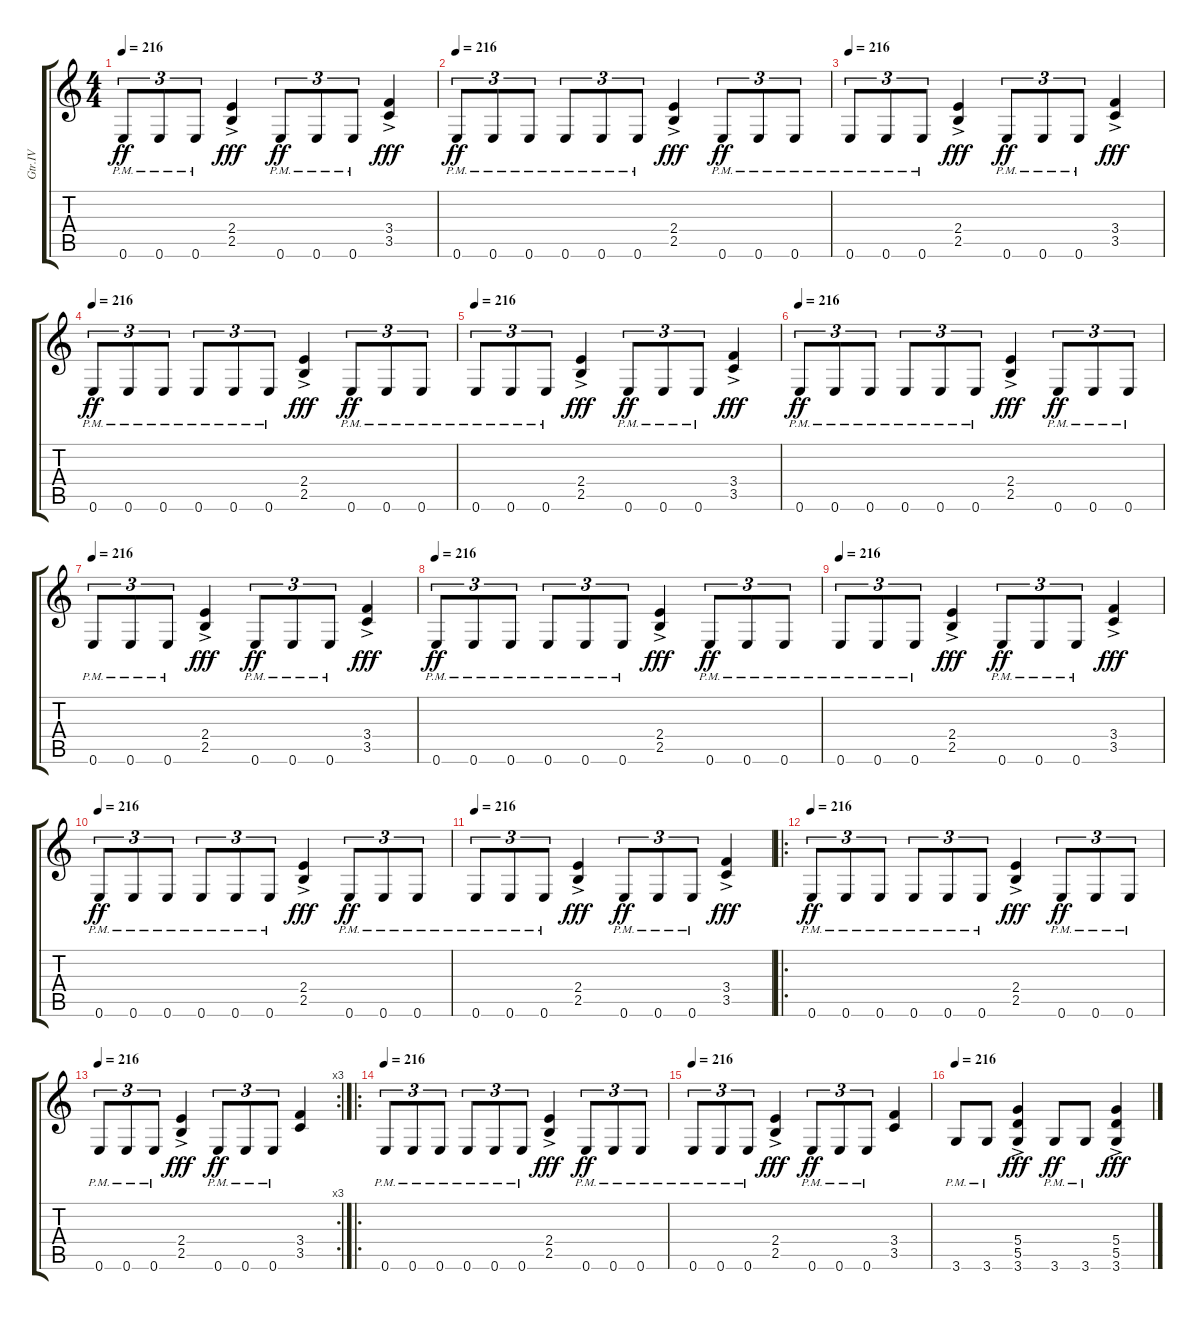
\track ("Gtr.IV" "Gtr.IV") {instrument distortionguitar}
\staff {score tabs}
\tuning (E4 B3 G3 D3 A2 E2) {hide}
\ts (4 4)
\tempo 216
\clef g2
\ks c
0.6{pm}.8{tu (3 2) dy ff} 0.6{pm}.8{tu (3 2)} 0.6{pm}.8{tu (3 2)} (2.4{ac} 2.5{ac}).4{dy fff} 0.6{pm}.8{tu (3 2) dy ff} 0.6{pm}.8{tu (3 2)} 0.6{pm}.8{tu (3 2)} (3.4{ac} 3.5{ac}).4{dy fff} |
\tempo 216
0.6{pm}.8{tu (3 2) dy ff} 0.6{pm}.8{tu (3 2)} 0.6{pm}.8{tu (3 2)} 0.6{pm}.8{tu (3 2)} 0.6{pm}.8{tu (3 2)} 0.6{pm}.8{tu (3 2)} (2.4{ac} 2.5{ac}).4{dy fff} 0.6{pm}.8{tu (3 2) dy ff} 0.6{pm}.8{tu (3 2)} 0.6{pm}.8{tu (3 2)} |
\tempo 216
0.6{pm}.8{tu (3 2)} 0.6{pm}.8{tu (3 2)} 0.6{pm}.8{tu (3 2)} (2.4{ac} 2.5{ac}).4{dy fff} 0.6{pm}.8{tu (3 2) dy ff} 0.6{pm}.8{tu (3 2)} 0.6{pm}.8{tu (3 2)} (3.4{ac} 3.5{ac}).4{dy fff} |
\tempo 216
0.6{pm}.8{tu (3 2) dy ff} 0.6{pm}.8{tu (3 2)} 0.6{pm}.8{tu (3 2)} 0.6{pm}.8{tu (3 2)} 0.6{pm}.8{tu (3 2)} 0.6{pm}.8{tu (3 2)} (2.4{ac} 2.5{ac}).4{dy fff} 0.6{pm}.8{tu (3 2) dy ff} 0.6{pm}.8{tu (3 2)} 0.6{pm}.8{tu (3 2)} |
\tempo 216
0.6{pm}.8{tu (3 2)} 0.6{pm}.8{tu (3 2)} 0.6{pm}.8{tu (3 2)} (2.4{ac} 2.5{ac}).4{dy fff} 0.6{pm}.8{tu (3 2) dy ff} 0.6{pm}.8{tu (3 2)} 0.6{pm}.8{tu (3 2)} (3.4{ac} 3.5{ac}).4{dy fff} |
\tempo 216
0.6{pm}.8{tu (3 2) dy ff} 0.6{pm}.8{tu (3 2)} 0.6{pm}.8{tu (3 2)} 0.6{pm}.8{tu (3 2)} 0.6{pm}.8{tu (3 2)} 0.6{pm}.8{tu (3 2)} (2.4{ac} 2.5{ac}).4{dy fff} 0.6{pm}.8{tu (3 2) dy ff} 0.6{pm}.8{tu (3 2)} 0.6{pm}.8{tu (3 2)} |
\tempo 216
0.6{pm}.8{tu (3 2)} 0.6{pm}.8{tu (3 2)} 0.6{pm}.8{tu (3 2)} (2.4{ac} 2.5{ac}).4{dy fff} 0.6{pm}.8{tu (3 2) dy ff} 0.6{pm}.8{tu (3 2)} 0.6{pm}.8{tu (3 2)} (3.4{ac} 3.5{ac}).4{dy fff} |
\tempo 216
0.6{pm}.8{tu (3 2) dy ff} 0.6{pm}.8{tu (3 2)} 0.6{pm}.8{tu (3 2)} 0.6{pm}.8{tu (3 2)} 0.6{pm}.8{tu (3 2)} 0.6{pm}.8{tu (3 2)} (2.4{ac} 2.5{ac}).4{dy fff} 0.6{pm}.8{tu (3 2) dy ff} 0.6{pm}.8{tu (3 2)} 0.6{pm}.8{tu (3 2)} |
\tempo 216
0.6{pm}.8{tu (3 2)} 0.6{pm}.8{tu (3 2)} 0.6{pm}.8{tu (3 2)} (2.4{ac} 2.5{ac}).4{dy fff} 0.6{pm}.8{tu (3 2) dy ff} 0.6{pm}.8{tu (3 2)} 0.6{pm}.8{tu (3 2)} (3.4{ac} 3.5{ac}).4{dy fff} |
\tempo 216
0.6{pm}.8{tu (3 2) dy ff} 0.6{pm}.8{tu (3 2)} 0.6{pm}.8{tu (3 2)} 0.6{pm}.8{tu (3 2)} 0.6{pm}.8{tu (3 2)} 0.6{pm}.8{tu (3 2)} (2.4{ac} 2.5{ac}).4{dy fff} 0.6{pm}.8{tu (3 2) dy ff} 0.6{pm}.8{tu (3 2)} 0.6{pm}.8{tu (3 2)} |
\tempo 216
0.6{pm}.8{tu (3 2)} 0.6{pm}.8{tu (3 2)} 0.6{pm}.8{tu (3 2)} (2.4{ac} 2.5{ac}).4{dy fff} 0.6{pm}.8{tu (3 2) dy ff} 0.6{pm}.8{tu (3 2)} 0.6{pm}.8{tu (3 2)} (3.4{ac} 3.5{ac}).4{dy fff} |
\ro
\tempo 216
0.6{pm}.8{tu (3 2) dy ff} 0.6{pm}.8{tu (3 2)} 0.6{pm}.8{tu (3 2)} 0.6{pm}.8{tu (3 2)} 0.6{pm}.8{tu (3 2)} 0.6{pm}.8{tu (3 2)} (2.4{ac} 2.5{ac}).4{dy fff} 0.6{pm}.8{tu (3 2) dy ff} 0.6{pm}.8{tu (3 2)} 0.6{pm}.8{tu (3 2)} |
\rc 3
\tempo 216
0.6{pm}.8{tu (3 2)} 0.6{pm}.8{tu (3 2)} 0.6{pm}.8{tu (3 2)} (2.4{ac} 2.5{ac}).4{dy fff} 0.6{pm}.8{tu (3 2) dy ff} 0.6{pm}.8{tu (3 2)} 0.6{pm}.8{tu (3 2)} (3.4 3.5).4 |
\ro
\tempo 216
0.6{pm}.8{tu (3 2)} 0.6{pm}.8{tu (3 2)} 0.6{pm}.8{tu (3 2)} 0.6{pm}.8{tu (3 2)} 0.6{pm}.8{tu (3 2)} 0.6{pm}.8{tu (3 2)} (2.4{ac} 2.5{ac}).4{dy fff} 0.6{pm}.8{tu (3 2) dy ff} 0.6{pm}.8{tu (3 2)} 0.6{pm}.8{tu (3 2)} |
\tempo 216
0.6{pm}.8{tu (3 2)} 0.6{pm}.8{tu (3 2)} 0.6{pm}.8{tu (3 2)} (2.4{ac} 2.5{ac}).4{dy fff} 0.6{pm}.8{tu (3 2) dy ff} 0.6{pm}.8{tu (3 2)} 0.6{pm}.8{tu (3 2)} (3.4 3.5).4 |
\tempo 216
3.6{pm}.8 3.6{pm}.8 (5.4{ac} 5.5{ac} 3.6{ac}).4{dy fff} 3.6{pm}.8{dy ff} 3.6{pm}.8 (5.4{ac} 5.5{ac} 3.6{ac}).4{dy fff}
